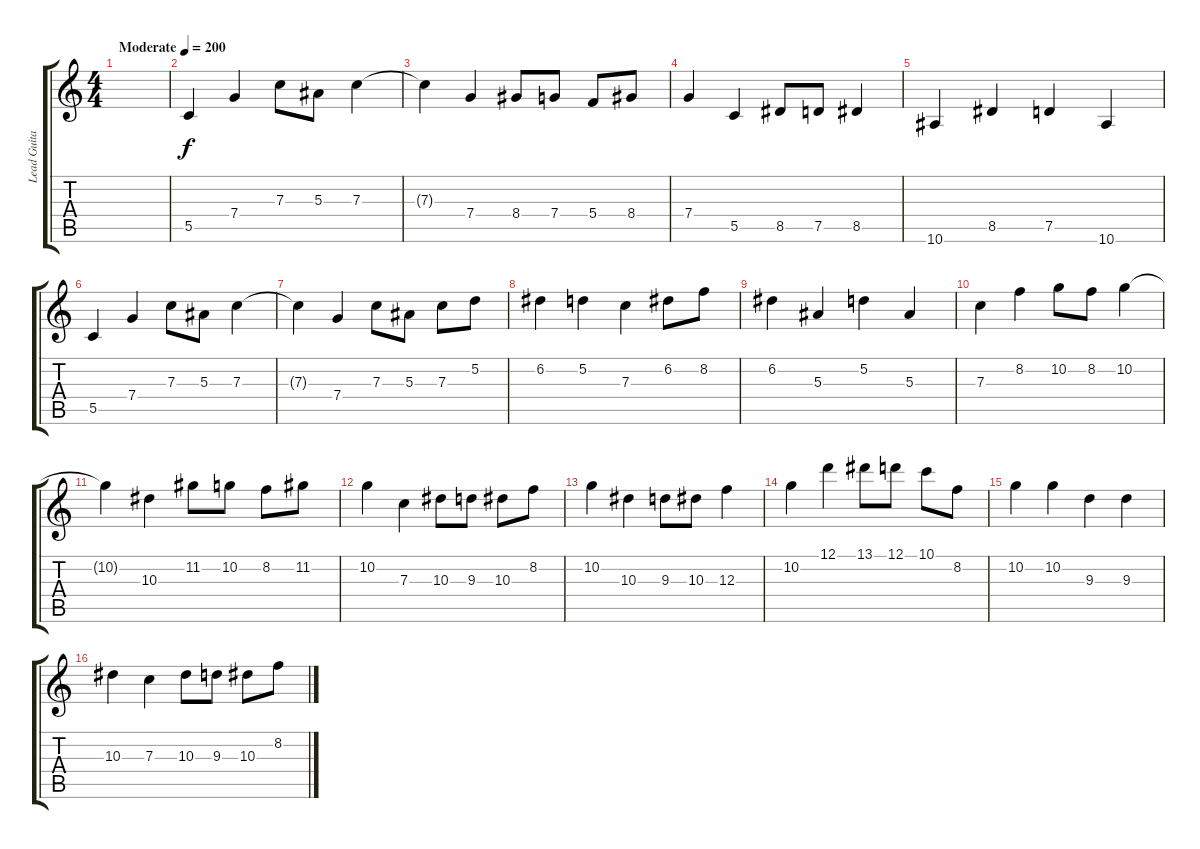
\track ("Lead Guitar" "Lead Guita") {instrument distortionguitar}
\staff {score tabs}
\tuning (D4 A3 F3 C3 G2 C2) {hide}
\ts (4 4)
\tempo (200 "Moderate")
\clef g2
\ks c
|
5.5.4 7.4.4 7.3.8 5.3.8 7.3.4 |
7.3{t}.4 7.4.4 8.4.8 7.4.8 5.4.8 8.4.8 |
7.4.4 5.5.4 8.5.8 7.5.8 8.5.4 |
10.6.4 8.5.4 7.5.4 10.6.4 |
5.5.4 7.4.4 7.3.8 5.3.8 7.3.4 |
7.3{t}.4 7.4.4 7.3.8 5.3.8 7.3.8 5.2.8 |
6.2.4 5.2.4 7.3.4 6.2.8 8.2.8 |
6.2.4 5.3.4 5.2.4 5.3.4 |
7.3.4 8.2.4 10.2.8 8.2.8 10.2.4 |
10.2{t}.4 10.3.4 11.2.8 10.2.8 8.2.8 11.2.8 |
10.2.4 7.3.4 10.3.8 9.3.8 10.3.8 8.2.8 |
10.2.4 10.3.4 9.3.8 10.3.8 12.3.4 |
10.2.4 12.1.4 13.1.8 12.1.8 10.1.8 8.2.8 |
10.2.4 10.2.4 9.3.4 9.3.4 |
10.3.4 7.3.4 10.3.8 9.3.8 10.3.8 8.2.8
